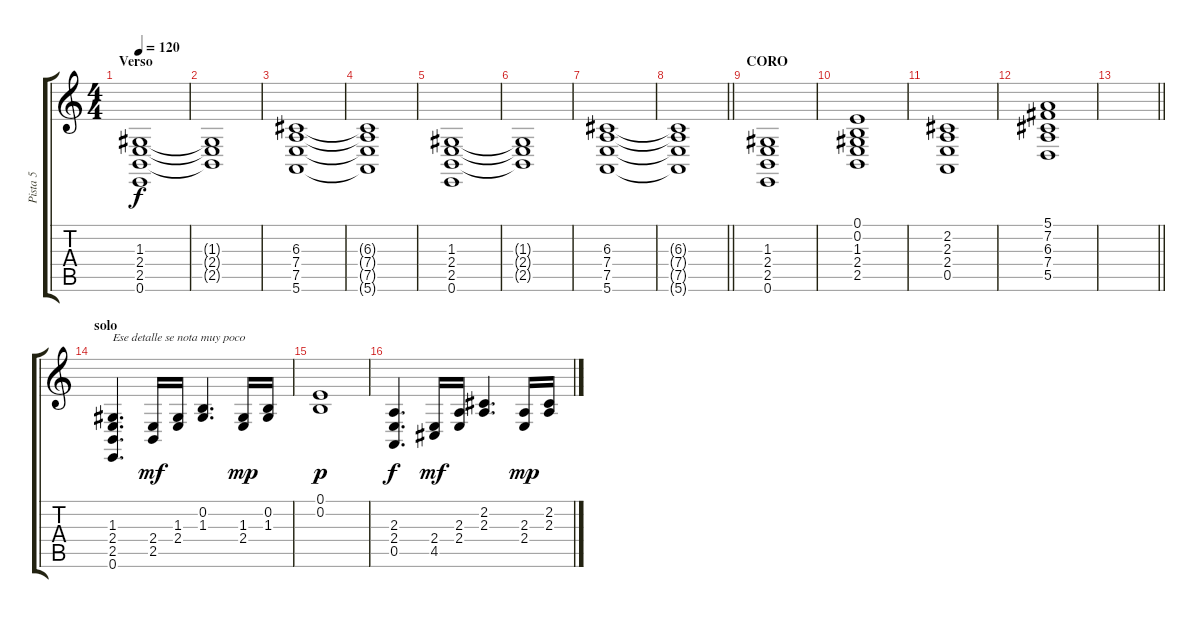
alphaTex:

\track ("Pista 5" "Pista 5") {instrument acousticgrandpiano}
\staff {score tabs}
\tuning (E4 B3 G3 D3 A2 E2) {hide}
\ts (4 4)
\section ("" "Verso")
\tempo 120
\clef g2
\ks c
(1.3 2.4 2.5 0.6).1{dy f} |
(1.3{t} 2.4{t} 2.5{t}).1 |
(6.3 7.4 7.5 5.6).1 |
(6.3{t} 7.4{t} 7.5{t} 5.6{t}).1 |
(1.3 2.4 2.5 0.6).1 |
(1.3{t} 2.4{t} 2.5{t}).1 |
(6.3 7.4 7.5 5.6).1 |
\barLineRight lightlight
(6.3{t} 7.4{t} 7.5{t} 5.6{t}).1 |
\section ("" "CORO")
(1.3 2.4 2.5 0.6).1 |
(0.1 0.2 1.3 2.4 2.5).1 |
(2.2 2.3 2.4 0.5).1 |
(5.1 7.2 6.3 7.4 5.5).1 |
\barLineRight lightlight
|
\section ("" "solo")
(1.3 2.4 2.5 0.6).4{d txt "Ese detalle se nota muy poco"} (2.4 2.5).16{dy mf} (1.3 2.4).16 (0.2 1.3).4{d} (1.3 2.4).16{dy mp} (0.2 1.3).16 |
(0.1 0.2).1{dy p} |
(2.3 2.4 0.5).4{d dy f} (2.4 4.5).16{dy mf} (2.3 2.4).16 (2.2 2.3).4{d} (2.3 2.4).16{dy mp} (2.2 2.3).16
